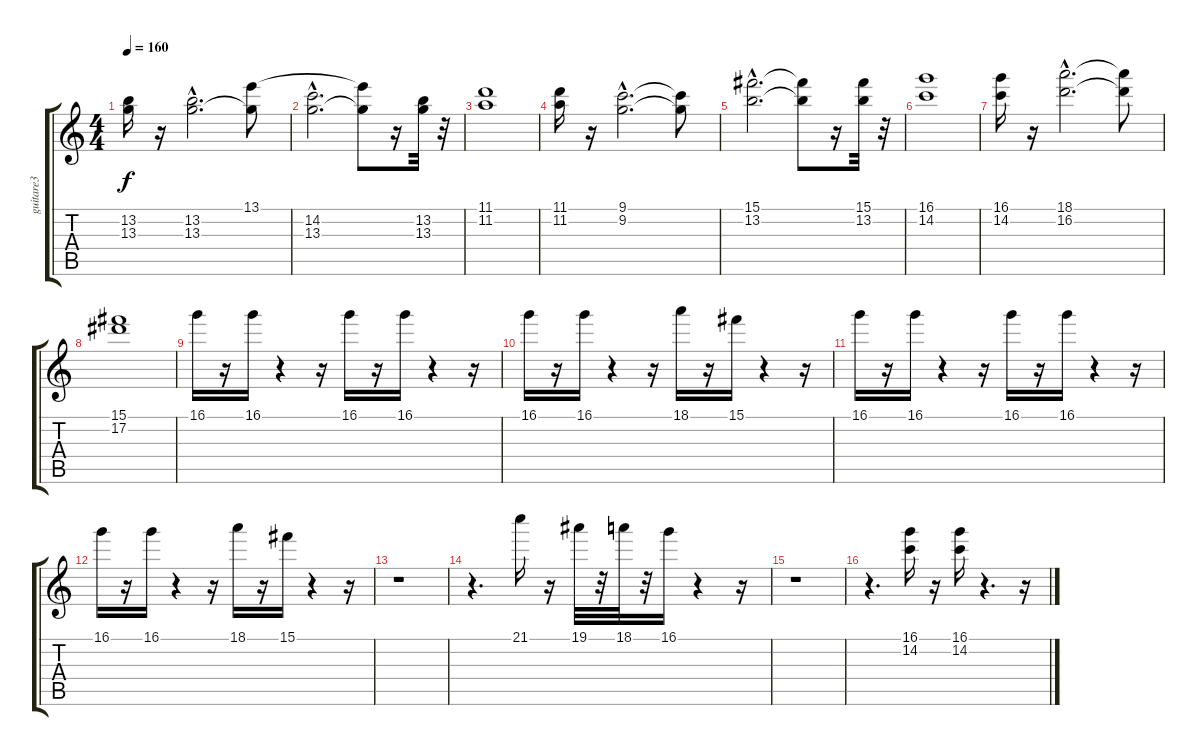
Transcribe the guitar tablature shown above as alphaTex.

\track ("guitare3" "guitare3") {instrument distortionguitar}
\staff {score tabs}
\tuning (Eb4 Bb3 Gb3 Db3 Ab2 Eb2) {hide}
\ts (4 4)
\tempo 160
\clef g2
\ks c
(13.2 13.3).16{dy f} r.16 (13.2{hac} 13.3{hac}).2{d} (13.1{t} 13.3{t}).8 |
(14.2{hac} 13.3{hac}).2{d} (13.1{t} 13.3{t}).8 r.16 (13.2 13.3).32 r.32 |
(11.1 11.2).1 |
(11.1 11.2).16 r.16 (9.1{hac} 9.2{hac}).2{d} (9.1{t} 9.2{t}).8 |
(15.1{hac} 13.2{hac}).2{d} (15.1{t} 13.2{t}).8 r.16 (15.1 13.2).32 r.32 |
(16.1 14.2).1 |
(16.1 14.2).16 r.16 (18.1{hac} 16.2{hac}).2{d} (18.1{t} 16.2{t}).8 |
(15.1 17.2).1 |
16.1.16 r.16 16.1.16 r.4 r.16 16.1.16 r.16 16.1.16 r.4 r.16 |
16.1.16 r.16 16.1.16 r.4 r.16 18.1.16 r.16 15.1.16 r.4 r.16 |
16.1.16 r.16 16.1.16 r.4 r.16 16.1.16 r.16 16.1.16 r.4 r.16 |
16.1.16 r.16 16.1.16 r.4 r.16 18.1.16 r.16 15.1.16 r.4 r.16 |
r.1 |
r.4{d} 21.1.16 r.16 19.1.32 r.32 18.1.32 r.32 16.1.16 r.4 r.16 |
r.1 |
r.4{d} (16.1 14.2).16 r.16 (16.1 14.2).16 r.4{d} r.16
